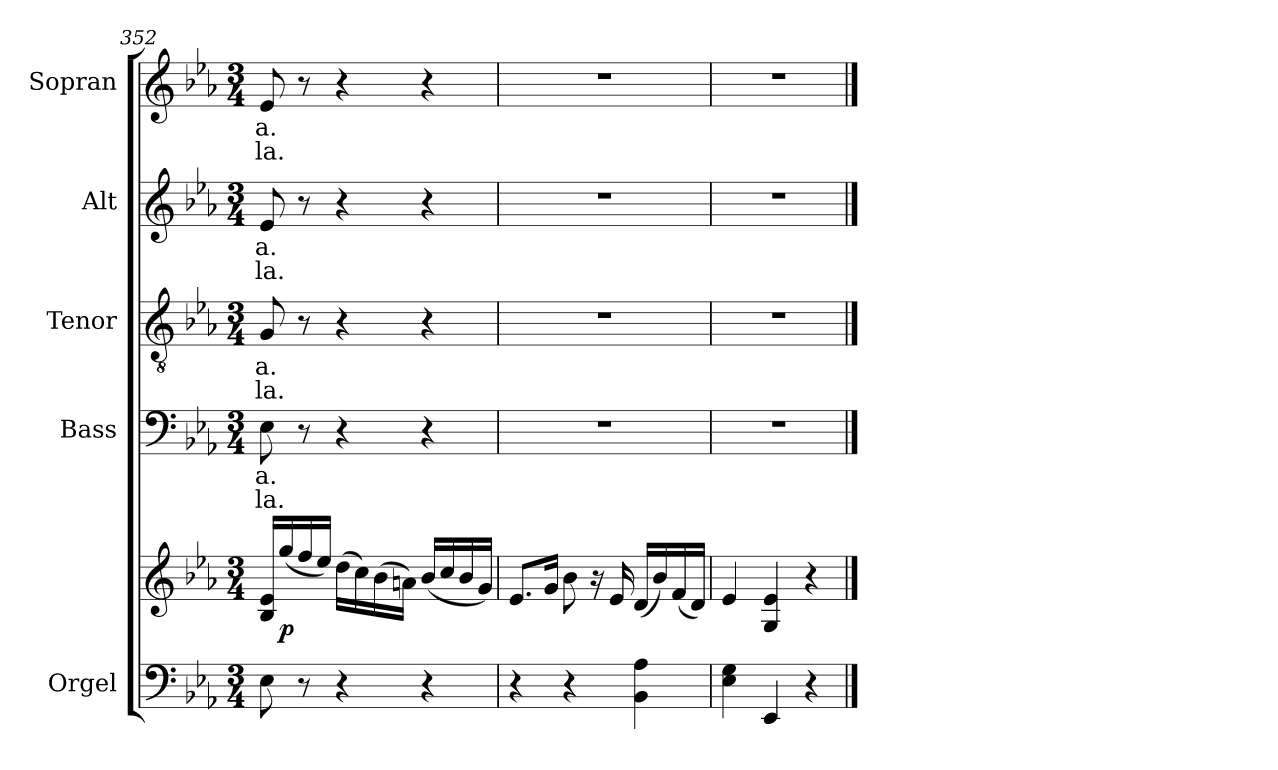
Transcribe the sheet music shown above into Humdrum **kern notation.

**kern	**kern	**dynam	**kern	**text	**text	**kern	**text	**text	**kern	**text	**text	**kern	**text	**text
*part5	*part5	*part5	*part4	*part4	*part4	*part3	*part3	*part3	*part2	*part2	*part2	*part1	*part1	*part1
*staff6	*staff5	*staff5/6	*staff4	*staff4	*staff4	*staff3	*staff3	*staff3	*staff2	*staff2	*staff2	*staff1	*staff1	*staff1
*I"Orgel	*	*	*I"Bass	*	*	*I"Tenor	*	*	*I"Alt	*	*	*I"Sopran	*	*
*I'Org.	*	*	*I'B.	*	*	*I'T.	*	*	*I'A.	*	*	*I'S.	*	*
*clefF4	*clefG2	*	*clefF4	*	*	*clefGv2	*	*	*clefG2	*	*	*clefG2	*	*
*k[b-e-a-]	*k[b-e-a-]	*	*k[b-e-a-]	*	*	*k[b-e-a-]	*	*	*k[b-e-a-]	*	*	*k[b-e-a-]	*	*
*E-:	*E-:	*	*E-:	*	*	*E-:	*	*	*E-:	*	*	*E-:	*	*
*M3/4	*M3/4	*	*M3/4	*	*	*M3/4	*	*	*M3/4	*	*	*M3/4	*	*
=352	=352	=352	=352	=352	=352	=352	=352	=352	=352	=352	=352	=352	=352	=352
!	!	!	!	!LO:LY:b	!LO:LY:b	!	!LO:LY:b	!LO:LY:b	!	!LO:LY:b	!LO:LY:b	!	!LO:LY:b	!LO:LY:b
8E-\	16B-/ 16e-/LL	.	8E-\	-a.	-la.	8G/	-a.	-la.	8e-/	-a.	-la.	8e-/	-a.	-la.
!	!	!LO:DY:b	!	!	!	!	!	!	!	!	!	!	!	!
.	(<16gg/	p	.	.	.	.	.	.	.	.	.	.	.	.
8r	16ff/	.	8r	.	.	8r	.	.	8r	.	.	8r	.	.
.	16ee-/JJ)	.	.	.	.	.	.	.	.	.	.	.	.	.
4r	(>16dd\LL	.	4r	.	.	4r	.	.	4r	.	.	4r	.	.
.	16cc\)	.	.	.	.	.	.	.	.	.	.	.	.	.
.	(>16b-\	.	.	.	.	.	.	.	.	.	.	.	.	.
.	16an\JJ)	.	.	.	.	.	.	.	.	.	.	.	.	.
4r	(<16b-/LL	.	4r	.	.	4r	.	.	4r	.	.	4r	.	.
.	16cc/	.	.	.	.	.	.	.	.	.	.	.	.	.
.	16b-/	.	.	.	.	.	.	.	.	.	.	.	.	.
.	16g/JJ)	.	.	.	.	.	.	.	.	.	.	.	.	.
=353	=353	=353	=353	=353	=353	=353	=353	=353	=353	=353	=353	=353	=353	=353
4r	8.e-/L	.	2.r	.	.	2.r	.	.	2.r	.	.	2.r	.	.
.	16g/Jk	.	.	.	.	.	.	.	.	.	.	.	.	.
4r	8b-\	.	.	.	.	.	.	.	.	.	.	.	.	.
.	16r	.	.	.	.	.	.	.	.	.	.	.	.	.
.	16e-/	.	.	.	.	.	.	.	.	.	.	.	.	.
4BB-\ 4A-\	(<16d/LL	.	.	.	.	.	.	.	.	.	.	.	.	.
.	16b-/)	.	.	.	.	.	.	.	.	.	.	.	.	.
.	(<16f/	.	.	.	.	.	.	.	.	.	.	.	.	.
.	16d/JJ)	.	.	.	.	.	.	.	.	.	.	.	.	.
=354	=354	=354	=354	=354	=354	=354	=354	=354	=354	=354	=354	=354	=354	=354
4E-\ 4G\	4e-/	.	2.r	.	.	2.r	.	.	2.r	.	.	2.r	.	.
4EE-/	4G/ 4e-/	.	.	.	.	.	.	.	.	.	.	.	.	.
4r	4r	.	.	.	.	.	.	.	.	.	.	.	.	.
==	==	==	==	==	==	==	==	==	==	==	==	==	==	==
*-	*-	*-	*-	*-	*-	*-	*-	*-	*-	*-	*-	*-	*-	*-
